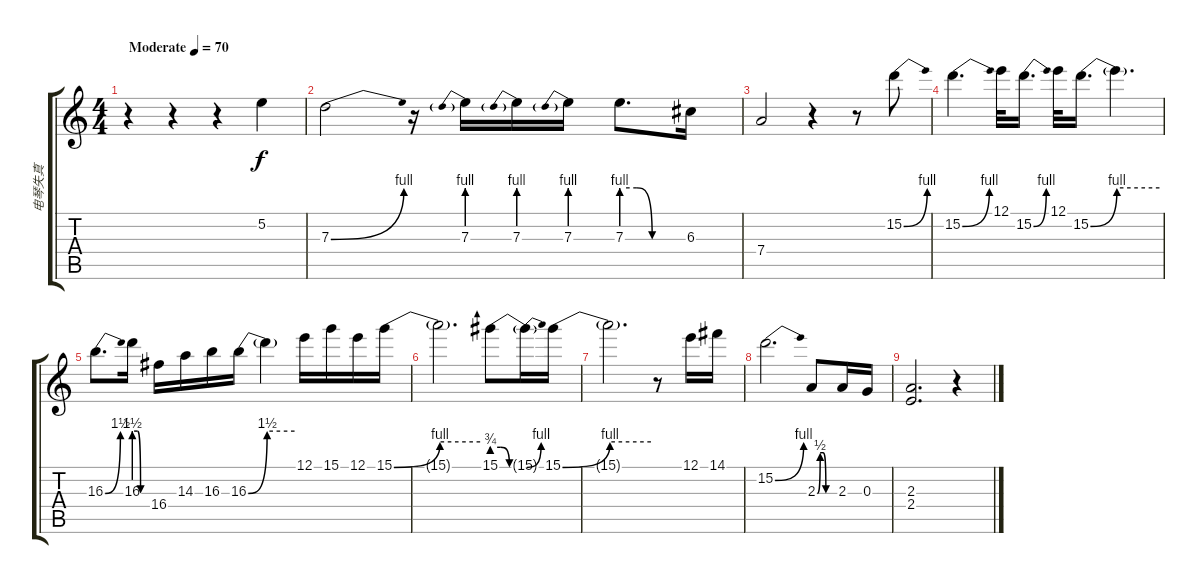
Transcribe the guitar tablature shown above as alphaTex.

\track ("电琴失真" "电琴失真") {instrument distortionguitar}
\staff {score tabs}
\tuning (E4 B3 G3 D3 A2 E2) {hide}
\ts (4 4)
\tempo (70 "Moderate")
\clef g2
\ks c
r.4{dy f instrument distortionguitar} r.4 r.4 5.2.4 |
7.3{be (bend 0 0 60 4)}.2 r.16 7.3{be (prebend 0 4 60 4)}.16 7.3{be (prebend 0 4 60 4)}.16 7.3{be (prebend 0 4 60 4)}.16 7.3{be (custom 0 4 15 4 30 0 60 0)}.8{d} 6.3.16 |
7.4.2 r.4 r.8 15.2{be (bend 0 0 60 4)}.8 |
15.2{be (bend 0 0 60 4)}.4{d} 12.1.32 15.2{be (bend 0 0 60 4)}.16{d} 12.1.32{txt ""} 15.2{be (bend 0 0 60 4)}.16{d} 15.2{be (hold 0 4 60 4) t}.4{d} |
16.3{be (bend 0 0 60 6)}.8{d} 16.3{be (custom 0 6 15 6 30 0 60 0)}.16 16.4.16 14.3.16 16.3.16 16.3{be (bend 0 0 60 6)}.16 16.3{be (hold 0 6 60 6) t}.4 12.1.16 15.1.16 12.1.16 15.1{be (bend 0 0 60 4)}.16 |
15.1{be (hold 0 4 60 4) t}.2{d} 15.1{be (custom 0 3 15 3 30 0 60 0)}.8 15.1{be (bend 0 0 60 4) t}.16 15.1{be (bend 0 0 60 4)}.16 |
15.1{be (hold 0 4 60 4) t}.2{d} r.8 12.1.16 14.1.16 |
15.2{be (bend 0 0 60 4)}.2{d} 2.3{be (custom 0 0 10 2 20 2 30 0 60 0)}.8 2.3.16 0.3.16 |
(2.3 2.4).2{d} r.4
